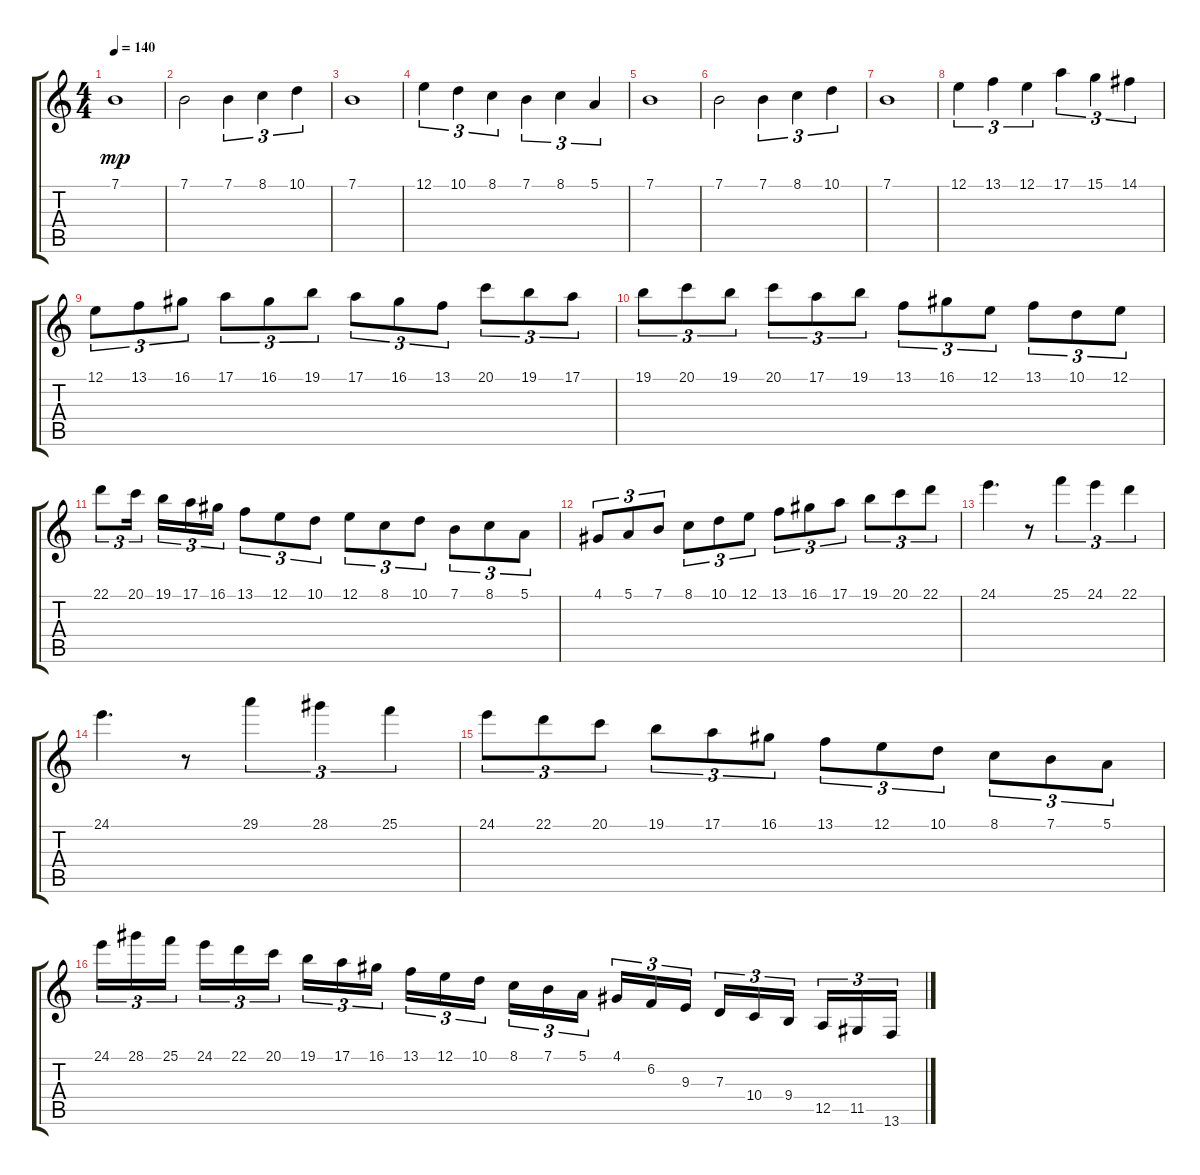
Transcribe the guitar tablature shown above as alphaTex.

\track "" {instrument ocarina}
\staff {score tabs}
\tuning (E4 B3 G3 D3 A2 E2) {hide}
\ts (4 4)
\tempo 140
\clef g2
\ks c
7.1.1{dy mp} |
7.1.2 7.1.4{tu (3 2)} 8.1.4{tu (3 2)} 10.1.4{tu (3 2)} |
7.1.1 |
12.1.4{tu (3 2)} 10.1.4{tu (3 2)} 8.1.4{tu (3 2)} 7.1.4{tu (3 2)} 8.1.4{tu (3 2)} 5.1.4{tu (3 2)} |
7.1.1 |
7.1.2 7.1.4{tu (3 2)} 8.1.4{tu (3 2)} 10.1.4{tu (3 2)} |
7.1.1 |
12.1.4{tu (3 2)} 13.1.4{tu (3 2)} 12.1.4{tu (3 2)} 17.1.4{tu (3 2)} 15.1.4{tu (3 2)} 14.1.4{tu (3 2)} |
12.1.8{tu (3 2)} 13.1.8{tu (3 2)} 16.1.8{tu (3 2)} 17.1.8{tu (3 2)} 16.1.8{tu (3 2)} 19.1.8{tu (3 2)} 17.1.8{tu (3 2)} 16.1.8{tu (3 2)} 13.1.8{tu (3 2)} 20.1.8{tu (3 2)} 19.1.8{tu (3 2)} 17.1.8{tu (3 2)} |
19.1.8{tu (3 2)} 20.1.8{tu (3 2)} 19.1.8{tu (3 2)} 20.1.8{tu (3 2)} 17.1.8{tu (3 2)} 19.1.8{tu (3 2)} 13.1.8{tu (3 2)} 16.1.8{tu (3 2)} 12.1.8{tu (3 2)} 13.1.8{tu (3 2)} 10.1.8{tu (3 2)} 12.1.8{tu (3 2)} |
22.1.8{tu (3 2)} 20.1.16{tu (3 2)} 19.1.16{tu (3 2)} 17.1.16{tu (3 2)} 16.1.16{tu (3 2)} 13.1.8{tu (3 2)} 12.1.8{tu (3 2)} 10.1.8{tu (3 2)} 12.1.8{tu (3 2)} 8.1.8{tu (3 2)} 10.1.8{tu (3 2)} 7.1.8{tu (3 2)} 8.1.8{tu (3 2)} 5.1.8{tu (3 2)} |
4.1.8{tu (3 2)} 5.1.8{tu (3 2)} 7.1.8{tu (3 2)} 8.1.8{tu (3 2)} 10.1.8{tu (3 2)} 12.1.8{tu (3 2)} 13.1.8{tu (3 2)} 16.1.8{tu (3 2)} 17.1.8{tu (3 2)} 19.1.8{tu (3 2)} 20.1.8{tu (3 2)} 22.1.8{tu (3 2)} |
24.1.4{d} r.8 25.1.4{tu (3 2)} 24.1.4{tu (3 2)} 22.1.4{tu (3 2)} |
24.1.4{d} r.8 29.1.4{tu (3 2)} 28.1.4{tu (3 2)} 25.1.4{tu (3 2)} |
24.1.8{tu (3 2)} 22.1.8{tu (3 2)} 20.1.8{tu (3 2)} 19.1.8{tu (3 2)} 17.1.8{tu (3 2)} 16.1.8{tu (3 2)} 13.1.8{tu (3 2)} 12.1.8{tu (3 2)} 10.1.8{tu (3 2)} 8.1.8{tu (3 2)} 7.1.8{tu (3 2)} 5.1.8{tu (3 2)} |
24.1.16{tu (3 2)} 28.1.16{tu (3 2)} 25.1.16{tu (3 2)} 24.1.16{tu (3 2)} 22.1.16{tu (3 2)} 20.1.16{tu (3 2)} 19.1.16{tu (3 2)} 17.1.16{tu (3 2)} 16.1.16{tu (3 2)} 13.1.16{tu (3 2)} 12.1.16{tu (3 2)} 10.1.16{tu (3 2)} 8.1.16{tu (3 2)} 7.1.16{tu (3 2)} 5.1.16{tu (3 2)} 4.1.16{tu (3 2)} 6.2.16{tu (3 2)} 9.3.16{tu (3 2)} 7.3.16{tu (3 2)} 10.4.16{tu (3 2)} 9.4.16{tu (3 2)} 12.5.16{tu (3 2)} 11.5.16{tu (3 2)} 13.6.16{tu (3 2)}
